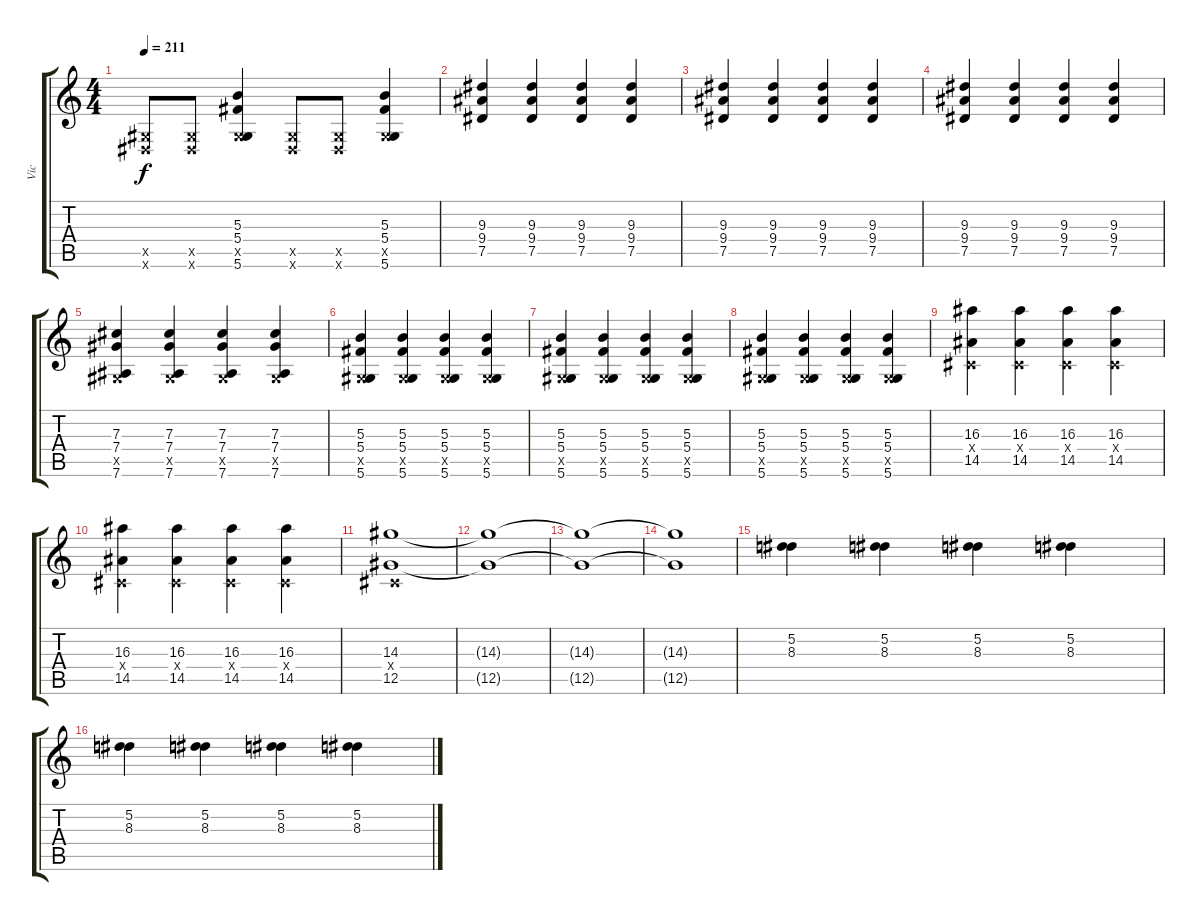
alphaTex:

\track ("Vic " "Vic ") {instrument distortionguitar}
\staff {score tabs}
\tuning (Eb4 Bb3 Gb3 Db3 Ab2 Eb2) {hide}
\ts (4 4)
\tempo 211
\clef g2
\ks c
(0.5{x} 0.6{x}).8{dy f} (0.5{x} 0.6{x}).8 (5.3 5.4 0.5{x} 5.6).4 (0.5{x} 0.6{x}).8 (0.5{x} 0.6{x}).8 (5.3 5.4 0.5{x} 5.6).4 |
(9.3 9.4 7.5).4 (9.3 9.4 7.5).4 (9.3 9.4 7.5).4 (9.3 9.4 7.5).4 |
(9.3 9.4 7.5).4 (9.3 9.4 7.5).4 (9.3 9.4 7.5).4 (9.3 9.4 7.5).4 |
(9.3 9.4 7.5).4 (9.3 9.4 7.5).4 (9.3 9.4 7.5).4 (9.3 9.4 7.5).4 |
(7.3 7.4 0.5{x} 7.6).4 (7.3 7.4 0.5{x} 7.6).4 (7.3 7.4 0.5{x} 7.6).4 (7.3 7.4 0.5{x} 7.6).4 |
(5.3 5.4 0.5{x} 5.6).4 (5.3 5.4 0.5{x} 5.6).4 (5.3 5.4 0.5{x} 5.6).4 (5.3 5.4 0.5{x} 5.6).4 |
(5.3 5.4 0.5{x} 5.6).4 (5.3 5.4 0.5{x} 5.6).4 (5.3 5.4 0.5{x} 5.6).4 (5.3 5.4 0.5{x} 5.6).4 |
(5.3 5.4 0.5{x} 5.6).4 (5.3 5.4 0.5{x} 5.6).4 (5.3 5.4 0.5{x} 5.6).4 (5.3 5.4 0.5{x} 5.6).4 |
(16.3 0.4{x} 14.5).4 (16.3 0.4{x} 14.5).4 (16.3 0.4{x} 14.5).4 (16.3 0.4{x} 14.5).4 |
(16.3 0.4{x} 14.5).4 (16.3 0.4{x} 14.5).4 (16.3 0.4{x} 14.5).4 (16.3 0.4{x} 14.5).4 |
(14.3 0.4{x} 12.5).1 |
(14.3{t} 12.5{t}).1 |
(14.3{t} 12.5{t}).1 |
(14.3{t} 12.5{t}).1 |
(5.2 8.3).4 (5.2 8.3).4 (5.2 8.3).4 (5.2 8.3).4 |
(5.2 8.3).4 (5.2 8.3).4 (5.2 8.3).4 (5.2 8.3).4
